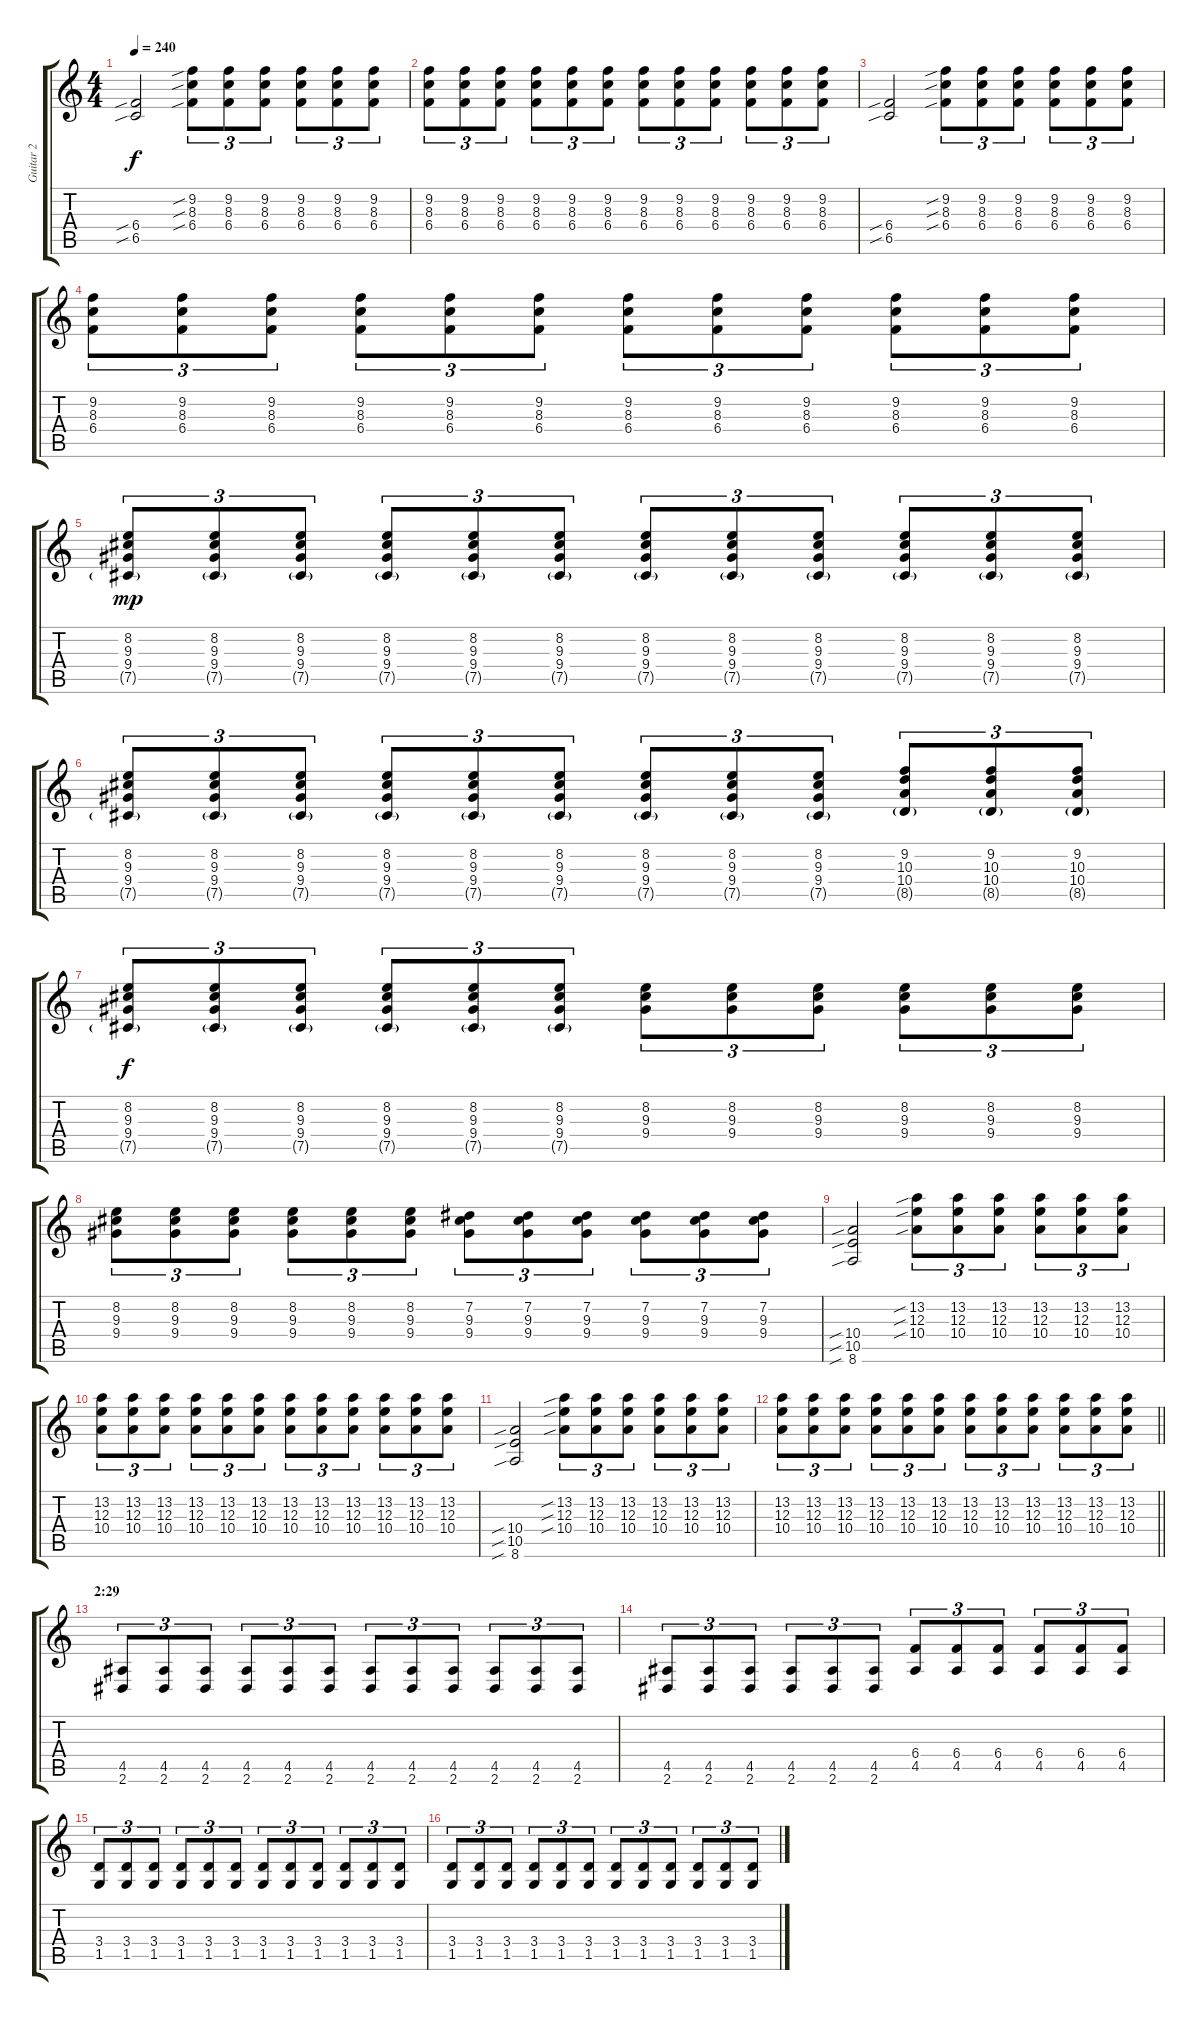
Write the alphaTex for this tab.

\track ("Guitar 2" "Guitar 2") {instrument distortionguitar}
\staff {score tabs}
\tuning (Db4 Ab3 E3 B2 Gb2 Db2) {hide}
\ts (4 4)
\tempo 240
\clef g2
\ks c
(6.4{sib} 6.5{sib}).2{dy f} (9.2{sib} 8.3{sib} 6.4{sib}).8{tu (3 2)} (9.2 8.3 6.4).8{tu (3 2)} (9.2 8.3 6.4).8{tu (3 2)} (9.2 8.3 6.4).8{tu (3 2)} (9.2 8.3 6.4).8{tu (3 2)} (9.2 8.3 6.4).8{tu (3 2)} |
(9.2 8.3 6.4).8{tu (3 2)} (9.2 8.3 6.4).8{tu (3 2)} (9.2 8.3 6.4).8{tu (3 2)} (9.2 8.3 6.4).8{tu (3 2)} (9.2 8.3 6.4).8{tu (3 2)} (9.2 8.3 6.4).8{tu (3 2)} (9.2 8.3 6.4).8{tu (3 2)} (9.2 8.3 6.4).8{tu (3 2)} (9.2 8.3 6.4).8{tu (3 2)} (9.2 8.3 6.4).8{tu (3 2)} (9.2 8.3 6.4).8{tu (3 2)} (9.2 8.3 6.4).8{tu (3 2)} |
(6.4{sib} 6.5{sib}).2 (9.2{sib} 8.3{sib} 6.4{sib}).8{tu (3 2)} (9.2 8.3 6.4).8{tu (3 2)} (9.2 8.3 6.4).8{tu (3 2)} (9.2 8.3 6.4).8{tu (3 2)} (9.2 8.3 6.4).8{tu (3 2)} (9.2 8.3 6.4).8{tu (3 2)} |
(9.2 8.3 6.4).8{tu (3 2)} (9.2 8.3 6.4).8{tu (3 2)} (9.2 8.3 6.4).8{tu (3 2)} (9.2 8.3 6.4).8{tu (3 2)} (9.2 8.3 6.4).8{tu (3 2)} (9.2 8.3 6.4).8{tu (3 2)} (9.2 8.3 6.4).8{tu (3 2)} (9.2 8.3 6.4).8{tu (3 2)} (9.2 8.3 6.4).8{tu (3 2)} (9.2 8.3 6.4).8{tu (3 2)} (9.2 8.3 6.4).8{tu (3 2)} (9.2 8.3 6.4).8{tu (3 2)} |
(8.2 9.3 9.4 7.5{g}).8{tu (3 2) dy mp} (8.2 9.3 9.4 7.5{g}).8{tu (3 2)} (8.2 9.3 9.4 7.5{g}).8{tu (3 2)} (8.2 9.3 9.4 7.5{g}).8{tu (3 2)} (8.2 9.3 9.4 7.5{g}).8{tu (3 2)} (8.2 9.3 9.4 7.5{g}).8{tu (3 2)} (8.2 9.3 9.4 7.5{g}).8{tu (3 2)} (8.2 9.3 9.4 7.5{g}).8{tu (3 2)} (8.2 9.3 9.4 7.5{g}).8{tu (3 2)} (8.2 9.3 9.4 7.5{g}).8{tu (3 2)} (8.2 9.3 9.4 7.5{g}).8{tu (3 2)} (8.2 9.3 9.4 7.5{g}).8{tu (3 2)} |
(8.2 9.3 9.4 7.5{g}).8{tu (3 2)} (8.2 9.3 9.4 7.5{g}).8{tu (3 2)} (8.2 9.3 9.4 7.5{g}).8{tu (3 2)} (8.2 9.3 9.4 7.5{g}).8{tu (3 2)} (8.2 9.3 9.4 7.5{g}).8{tu (3 2)} (8.2 9.3 9.4 7.5{g}).8{tu (3 2)} (8.2 9.3 9.4 7.5{g}).8{tu (3 2)} (8.2 9.3 9.4 7.5{g}).8{tu (3 2)} (8.2 9.3 9.4 7.5{g}).8{tu (3 2)} (9.2 10.3 10.4 8.5{g}).8{tu (3 2)} (9.2 10.3 10.4 8.5{g}).8{tu (3 2)} (9.2 10.3 10.4 8.5{g}).8{tu (3 2)} |
(8.2 9.3 9.4 7.5{g}).8{tu (3 2) dy f} (8.2 9.3 9.4 7.5{g}).8{tu (3 2)} (8.2 9.3 9.4 7.5{g}).8{tu (3 2)} (8.2 9.3 9.4 7.5{g}).8{tu (3 2)} (8.2 9.3 9.4 7.5{g}).8{tu (3 2)} (8.2 9.3 9.4 7.5{g}).8{tu (3 2)} (8.2 9.3 9.4).8{tu (3 2)} (8.2 9.3 9.4).8{tu (3 2)} (8.2 9.3 9.4).8{tu (3 2)} (8.2 9.3 9.4).8{tu (3 2)} (8.2 9.3 9.4).8{tu (3 2)} (8.2 9.3 9.4).8{tu (3 2)} |
(8.2 9.3 9.4).8{tu (3 2)} (8.2 9.3 9.4).8{tu (3 2)} (8.2 9.3 9.4).8{tu (3 2)} (8.2 9.3 9.4).8{tu (3 2)} (8.2 9.3 9.4).8{tu (3 2)} (8.2 9.3 9.4).8{tu (3 2)} (7.2 9.3 9.4).8{tu (3 2)} (7.2 9.3 9.4).8{tu (3 2)} (7.2 9.3 9.4).8{tu (3 2)} (7.2 9.3 9.4).8{tu (3 2)} (7.2 9.3 9.4).8{tu (3 2)} (7.2 9.3 9.4).8{tu (3 2)} |
(10.4{sib} 10.5{sib} 8.6{sib}).2 (13.2{sib} 12.3{sib} 10.4{sib}).8{tu (3 2)} (13.2 12.3 10.4).8{tu (3 2)} (13.2 12.3 10.4).8{tu (3 2)} (13.2 12.3 10.4).8{tu (3 2)} (13.2 12.3 10.4).8{tu (3 2)} (13.2 12.3 10.4).8{tu (3 2)} |
(13.2 12.3 10.4).8{tu (3 2)} (13.2 12.3 10.4).8{tu (3 2)} (13.2 12.3 10.4).8{tu (3 2)} (13.2 12.3 10.4).8{tu (3 2)} (13.2 12.3 10.4).8{tu (3 2)} (13.2 12.3 10.4).8{tu (3 2)} (13.2 12.3 10.4).8{tu (3 2)} (13.2 12.3 10.4).8{tu (3 2)} (13.2 12.3 10.4).8{tu (3 2)} (13.2 12.3 10.4).8{tu (3 2)} (13.2 12.3 10.4).8{tu (3 2)} (13.2 12.3 10.4).8{tu (3 2)} |
(10.4{sib} 10.5{sib} 8.6{sib}).2 (13.2{sib} 12.3{sib} 10.4{sib}).8{tu (3 2)} (13.2 12.3 10.4).8{tu (3 2)} (13.2 12.3 10.4).8{tu (3 2)} (13.2 12.3 10.4).8{tu (3 2)} (13.2 12.3 10.4).8{tu (3 2)} (13.2 12.3 10.4).8{tu (3 2)} |
\barLineRight lightlight
(13.2 12.3 10.4).8{tu (3 2)} (13.2 12.3 10.4).8{tu (3 2)} (13.2 12.3 10.4).8{tu (3 2)} (13.2 12.3 10.4).8{tu (3 2)} (13.2 12.3 10.4).8{tu (3 2)} (13.2 12.3 10.4).8{tu (3 2)} (13.2 12.3 10.4).8{tu (3 2)} (13.2 12.3 10.4).8{tu (3 2)} (13.2 12.3 10.4).8{tu (3 2)} (13.2 12.3 10.4).8{tu (3 2)} (13.2 12.3 10.4).8{tu (3 2)} (13.2 12.3 10.4).8{tu (3 2)} |
\section ("" "2:29")
(4.5 2.6).8{tu (3 2)} (4.5 2.6).8{tu (3 2)} (4.5 2.6).8{tu (3 2)} (4.5 2.6).8{tu (3 2)} (4.5 2.6).8{tu (3 2)} (4.5 2.6).8{tu (3 2)} (4.5 2.6).8{tu (3 2)} (4.5 2.6).8{tu (3 2)} (4.5 2.6).8{tu (3 2)} (4.5 2.6).8{tu (3 2)} (4.5 2.6).8{tu (3 2)} (4.5 2.6).8{tu (3 2)} |
(4.5 2.6).8{tu (3 2)} (4.5 2.6).8{tu (3 2)} (4.5 2.6).8{tu (3 2)} (4.5 2.6).8{tu (3 2)} (4.5 2.6).8{tu (3 2)} (4.5 2.6).8{tu (3 2)} (6.4 4.5).8{tu (3 2)} (6.4 4.5).8{tu (3 2)} (6.4 4.5).8{tu (3 2)} (6.4 4.5).8{tu (3 2)} (6.4 4.5).8{tu (3 2)} (6.4 4.5).8{tu (3 2)} |
(3.4 1.5).8{tu (3 2)} (3.4 1.5).8{tu (3 2)} (3.4 1.5).8{tu (3 2)} (3.4 1.5).8{tu (3 2)} (3.4 1.5).8{tu (3 2)} (3.4 1.5).8{tu (3 2)} (3.4 1.5).8{tu (3 2)} (3.4 1.5).8{tu (3 2)} (3.4 1.5).8{tu (3 2)} (3.4 1.5).8{tu (3 2)} (3.4 1.5).8{tu (3 2)} (3.4 1.5).8{tu (3 2)} |
(3.4 1.5).8{tu (3 2)} (3.4 1.5).8{tu (3 2)} (3.4 1.5).8{tu (3 2)} (3.4 1.5).8{tu (3 2)} (3.4 1.5).8{tu (3 2)} (3.4 1.5).8{tu (3 2)} (3.4 1.5).8{tu (3 2)} (3.4 1.5).8{tu (3 2)} (3.4 1.5).8{tu (3 2)} (3.4 1.5).8{tu (3 2)} (3.4 1.5).8{tu (3 2)} (3.4 1.5).8{tu (3 2)}
